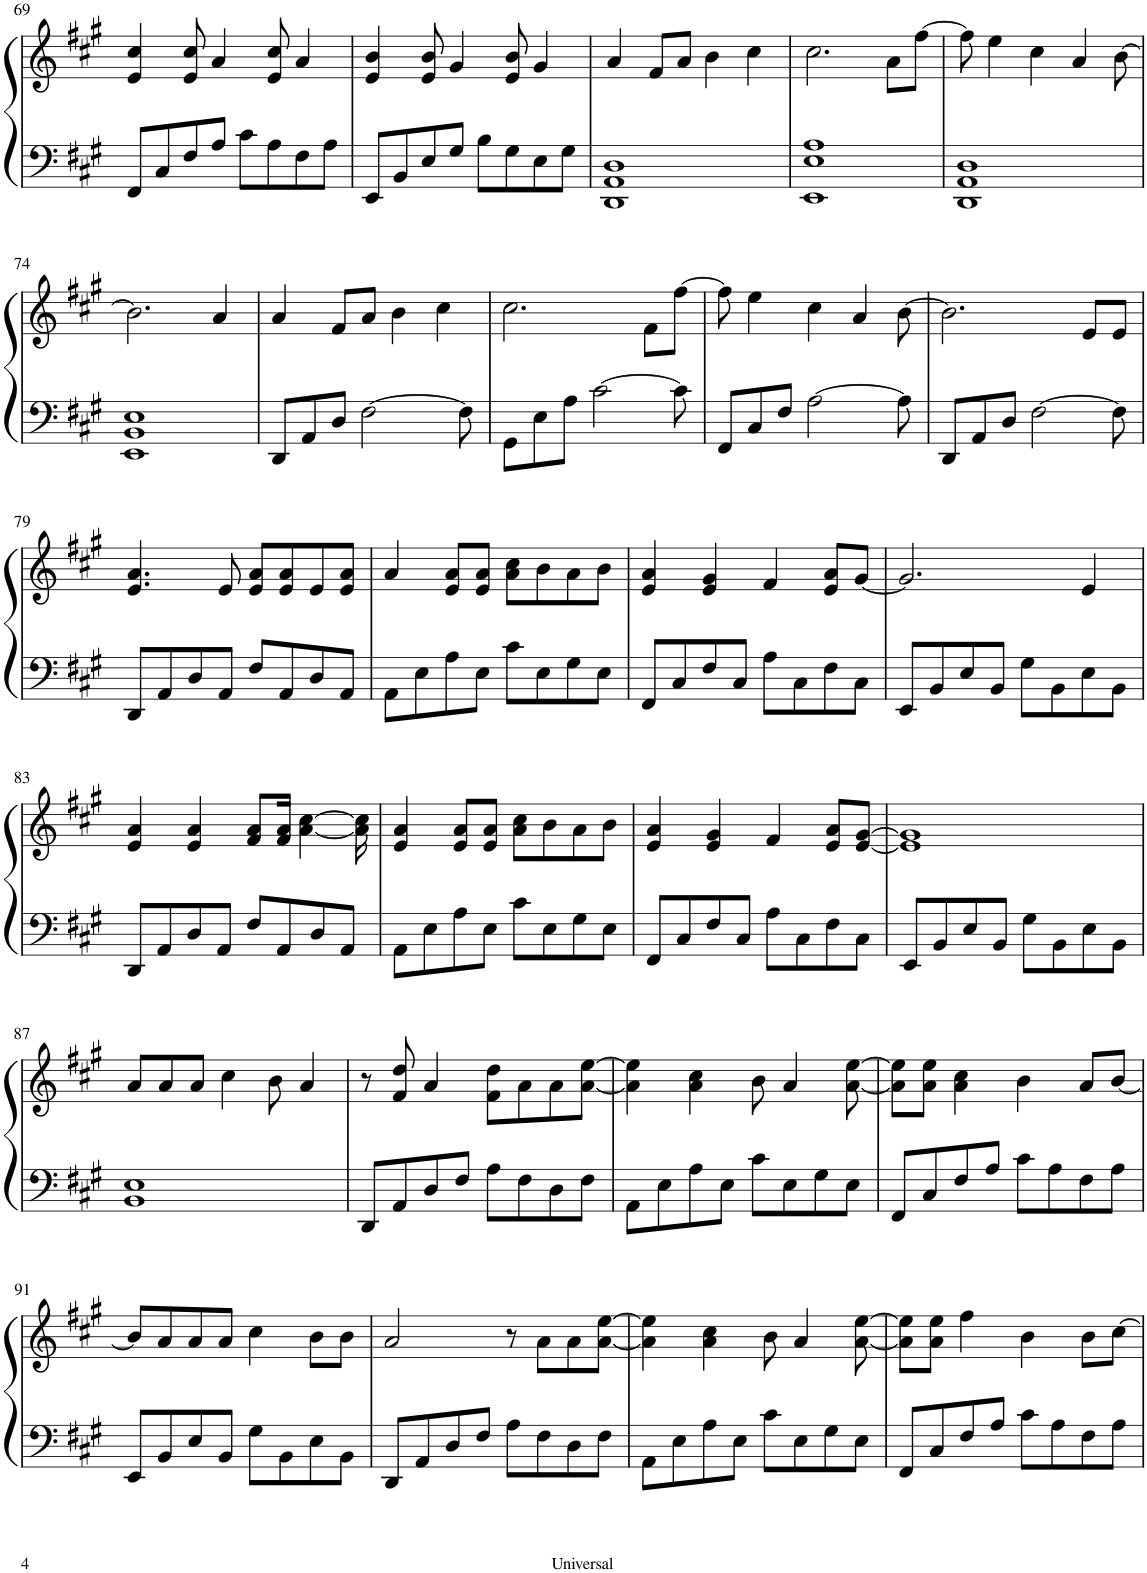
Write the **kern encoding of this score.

**kern	**kern
*part1	*part1
*staff2	*staff1
*I"Piano	*
*I'Pno.	*
!!LO:PB:g=z
*clefF4	*clefG2
*k[f#c#g#]	*k[f#c#g#]
*M4/4	*M4/4
=69	=69
8FF#/L	4e/ 4cc#/
8C#/	.
8F#/	8e/ 8cc#/
8A/J	4a/
8c#\L	.
8A\	8e/ 8cc#/
8F#\	4a/
8A\J	.
=70	=70
8EE/L	4e/ 4b/
8BB/	.
8E/	8e/ 8b/
8G#/J	4g#/
8B\L	.
8G#\	8e/ 8b/
8E\	4g#/
8G#\J	.
=71	=71
1DD 1AA 1D	4a/
.	8f#/L
.	8a/J
.	4b\
.	4cc#\
=72	=72
1EE 1E 1A	2.cc#\
.	8a\L
.	[8ff#\J
=73	=73
1DD 1AA 1D	8ff#\]
.	4ee\
.	4cc#\
.	4a/
.	[8b\
!!LO:LB:g=z
=74	=74
1EE 1BB 1E	2.b\]
.	4a/
=75	=75
8DD/L	4a/
8AA/	.
8D/J	8f#/L
[2F#\	8a/J
.	4b\
.	4cc#\
8F#\]	.
=76	=76
8GG#\L	2.cc#\
8E\	.
8A\J	.
[2c#\	.
.	8f#\L
8c#\]	[8ff#\J
=77	=77
8FF#/L	8ff#\]
8C#/	4ee\
8F#/J	.
[2A\	4cc#\
.	4a/
8A\]	[8b\
=78	=78
8DD/L	2.b\]
8AA/	.
8D/J	.
[2F#\	.
.	8e/L
8F#\]	8e/J
!!LO:LB:g=z
=79	=79
8DD/L	4.e/ 4.a/
8AA/	.
8D/	.
8AA/J	8e/
8F#/L	8e/ 8a/L
8AA/	8e/ 8a/
8D/	8e/
8AA/J	8e/ 8a/J
=80	=80
8AA\L	4a/
8E\	.
8A\	8e/ 8a/L
8E\J	8e/ 8a/J
8c#\L	8a\ 8cc#\L
8E\	8b\
8G#\	8a\
8E\J	8b\J
=81	=81
8FF#/L	4e/ 4a/
8C#/	.
8F#/	4e/ 4g#/
8C#/J	.
8A\L	4f#/
8C#\	.
8F#\	8e/ 8a/L
8C#\J	[8g#/J
=82	=82
8EE/L	2.g#/]
8BB/	.
8E/	.
8BB/J	.
8G#\L	.
8BB\	.
8E\	4e/
8BB\J	.
!!LO:LB:g=z
=83	=83
8DD/L	4e/ 4a/
8AA/	.
8D/	4e/ 4a/
8AA/J	.
8F#/L	8f#/ 8a/L
8AA/	16f#/ 16a/Jk
.	[4a\ [4cc#\
8D/	.
8AA/J	.
.	16a\] 16cc#\]
=84	=84
8AA\L	4e/ 4a/
8E\	.
8A\	8e/ 8a/L
8E\J	8e/ 8a/J
8c#\L	8a\ 8cc#\L
8E\	8b\
8G#\	8a\
8E\J	8b\J
=85	=85
8FF#/L	4e/ 4a/
8C#/	.
8F#/	4e/ 4g#/
8C#/J	.
8A\L	4f#/
8C#\	.
8F#\	8e/ 8a/L
8C#\J	[8e/ [8g#/J
=86	=86
8EE/L	1e] 1g#]
8BB/	.
8E/	.
8BB/J	.
8G#\L	.
8BB\	.
8E\	.
8BB\J	.
!!LO:LB:g=z
=87	=87
1BB 1E	8a/L
.	8a/
.	8a/J
.	4cc#\
.	8b\
.	4a/
=88	=88
8DD/L	8r
8AA/	8f#/ 8dd/
8D/	4a/
8F#/J	.
8A\L	8f#\ 8dd\L
8F#\	8a\
8D\	8a\
8F#\J	[8a\ [8ee\J
=89	=89
8AA\L	4a\] 4ee\]
8E\	.
8A\	4a\ 4cc#\
8E\J	.
8c#\L	8b\
8E\	4a/
8G#\	.
8E\J	[8a\ [8ee\
=90	=90
8FF#/L	8a\] 8ee\]L
8C#/	8a\ 8ee\J
8F#/	4a\ 4cc#\
8A/J	.
8c#\L	4b\
8A\	.
8F#\	8a/L
8A\J	[8b/J
!!LO:LB:g=z
=91	=91
8EE/L	8b/L]
8BB/	8a/
8E/	8a/
8BB/J	8a/J
8G#\L	4cc#\
8BB\	.
8E\	8b\L
8BB\J	8b\J
=92	=92
8DD/L	2a/
8AA/	.
8D/	.
8F#/J	.
8A\L	8r
8F#\	8a\L
8D\	8a\
8F#\J	[8a\ [8ee\J
=93	=93
8AA\L	4a\] 4ee\]
8E\	.
8A\	4a\ 4cc#\
8E\J	.
8c#\L	8b\
8E\	4a/
8G#\	.
8E\J	[8a\ [8ee\
=94	=94
8FF#/L	8a\] 8ee\]L
8C#/	8a\ 8ee\J
8F#/	4ff#\
8A/J	.
8c#\L	4b\
8A\	.
8F#\	8b\L
8A\J	[8cc#\J
=	=
*-	*-
